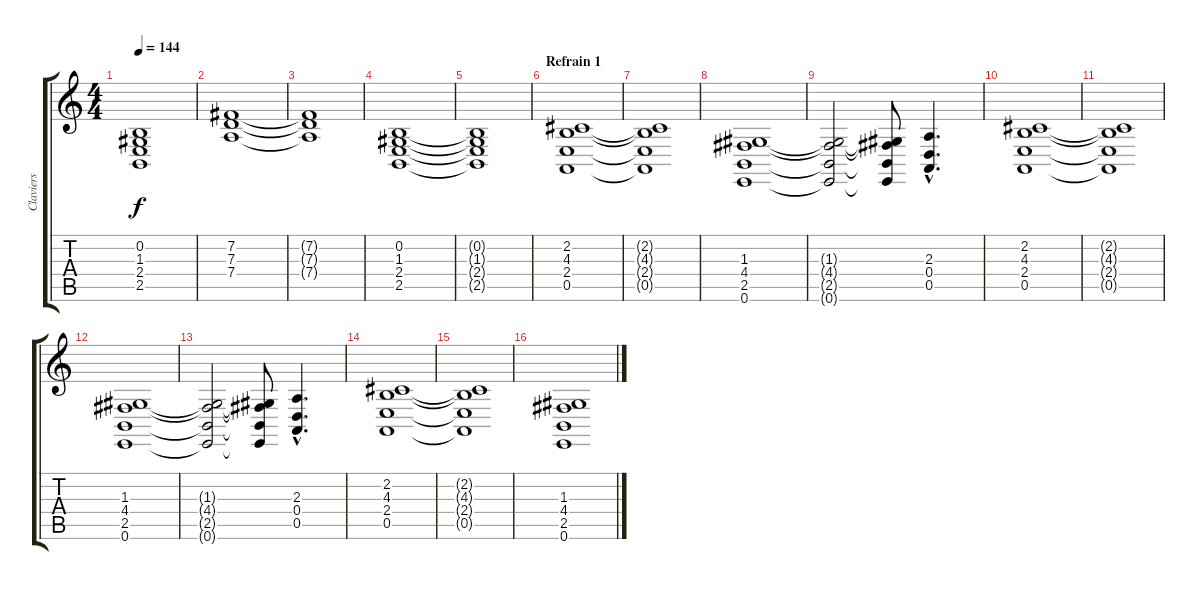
\track ("Claviers" "Claviers") {instrument synthstrings1}
\staff {score tabs}
\tuning (E4 B3 G3 D3 A2 E2) {hide}
\ts (4 4)
\tempo 144
\clef g2
\ks c
(0.2{t} 1.3{t} 2.4{t} 2.5{t}).1{dy f} |
(7.2 7.3 7.4).1 |
(7.2{t} 7.3{t} 7.4{t}).1 |
(0.2 1.3 2.4 2.5).1 |
(0.2{t} 1.3{t} 2.4{t} 2.5{t}).1 |
\section ("" "Refrain 1")
(2.2 4.3 2.4 0.5).1 |
(2.2{t} 4.3{t} 2.4{t} 0.5{t}).1 |
(1.3 4.4 2.5 0.6).1 |
(1.3{t} 4.4{t} 2.5{t} 0.6{t}).2 (1.3{t} 4.4{t} 2.5{t} 0.6{t}).8 (2.3{hac} 0.4{hac} 0.5{hac}).4{d} |
(2.2 4.3 2.4 0.5).1 |
(2.2{t} 4.3{t} 2.4{t} 0.5{t}).1 |
(1.3 4.4 2.5 0.6).1 |
(1.3{t} 4.4{t} 2.5{t} 0.6{t}).2 (1.3{t} 4.4{t} 2.5{t} 0.6{t}).8 (2.3{hac} 0.4{hac} 0.5{hac}).4{d} |
(2.2 4.3 2.4 0.5).1 |
(2.2{t} 4.3{t} 2.4{t} 0.5{t}).1 |
(1.3 4.4 2.5 0.6).1
